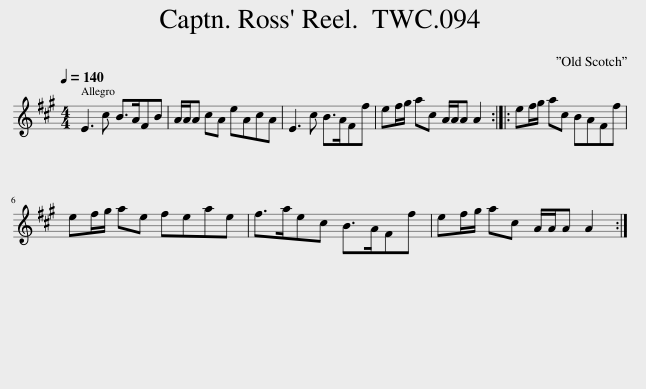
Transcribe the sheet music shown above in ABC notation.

X:1
L:1/8
Q:1/4=140
M:4/4
I:linebreak $
K:A
V:1 treble
V:1
 E3 c B>AFB | A/A/A cA eAcA | E3 c B>AFf | ef/g/ ac A/A/A A2 :: ef/g/ ac BAFf |$ %5
 ef/g/ ae feae | f>aec B>AFf | ef/g/ ac A/A/A A2 :| %8
